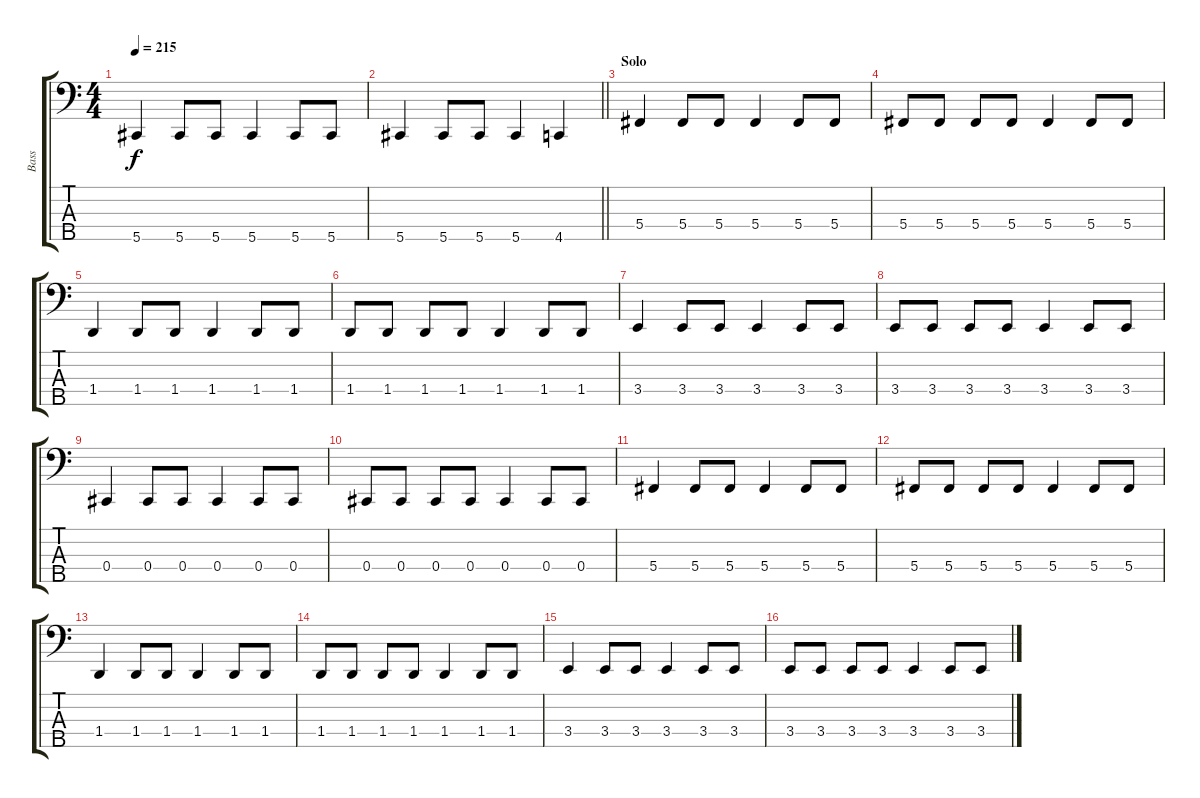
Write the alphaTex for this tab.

\track ("Bass" "Bass") {instrument electricbassfinger}
\staff {score tabs}
\tuning (E2 B1 Gb1 Db1 Ab0) {hide}
\ts (4 4)
\tempo 215
\clef f4
\ks c
5.5.4{dy f} 5.5.8 5.5.8 5.5.4 5.5.8 5.5.8 |
\barLineRight lightlight
5.5.4 5.5.8 5.5.8 5.5.4 4.5.4 |
\section ("" "Solo")
5.4.4 5.4.8 5.4.8 5.4.4 5.4.8 5.4.8 |
5.4.8 5.4.8 5.4.8 5.4.8 5.4.4 5.4.8 5.4.8 |
1.4.4 1.4.8 1.4.8 1.4.4 1.4.8 1.4.8 |
1.4.8 1.4.8 1.4.8 1.4.8 1.4.4 1.4.8 1.4.8 |
3.4.4 3.4.8 3.4.8 3.4.4 3.4.8 3.4.8 |
3.4.8 3.4.8 3.4.8 3.4.8 3.4.4 3.4.8 3.4.8 |
0.4.4 0.4.8 0.4.8 0.4.4 0.4.8 0.4.8 |
0.4.8 0.4.8 0.4.8 0.4.8 0.4.4 0.4.8 0.4.8 |
5.4.4 5.4.8 5.4.8 5.4.4 5.4.8 5.4.8 |
5.4.8 5.4.8 5.4.8 5.4.8 5.4.4 5.4.8 5.4.8 |
1.4.4 1.4.8 1.4.8 1.4.4 1.4.8 1.4.8 |
1.4.8 1.4.8 1.4.8 1.4.8 1.4.4 1.4.8 1.4.8 |
3.4.4 3.4.8 3.4.8 3.4.4 3.4.8 3.4.8 |
3.4.8 3.4.8 3.4.8 3.4.8 3.4.4 3.4.8 3.4.8
